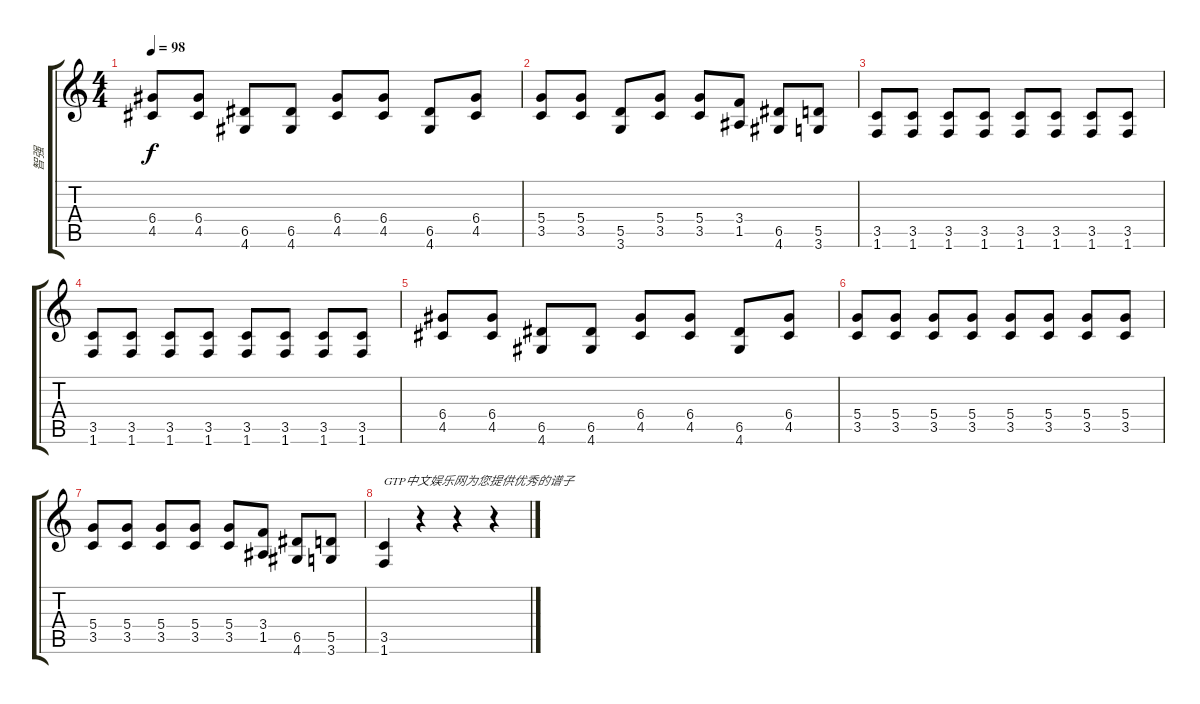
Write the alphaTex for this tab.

\track ("智强" "智强") {instrument overdrivenguitar}
\staff {score tabs}
\tuning (E4 B3 G3 D3 A2 E2) {hide}
\ts (4 4)
\tempo 98
\clef g2
\ks c
(6.4 4.5).8{dy f} (6.4 4.5).8 (6.5 4.6).8 (6.5 4.6).8 (6.4 4.5).8 (6.4 4.5).8 (6.5 4.6).8 (6.4 4.5).8 |
(5.4 3.5).8 (5.4 3.5).8 (5.5 3.6).8 (5.4 3.5).8 (5.4 3.5).8 (3.4 1.5).8 (6.5 4.6).8 (5.5 3.6).8 |
(3.5 1.6).8 (3.5 1.6).8 (3.5 1.6).8 (3.5 1.6).8 (3.5 1.6).8 (3.5 1.6).8 (3.5 1.6).8 (3.5 1.6).8 |
(3.5 1.6).8 (3.5 1.6).8 (3.5 1.6).8 (3.5 1.6).8 (3.5 1.6).8 (3.5 1.6).8 (3.5 1.6).8 (3.5 1.6).8 |
(6.4 4.5).8 (6.4 4.5).8 (6.5 4.6).8 (6.5 4.6).8 (6.4 4.5).8 (6.4 4.5).8 (6.5 4.6).8 (6.4 4.5).8 |
(5.4 3.5).8 (5.4 3.5).8 (5.4 3.5).8 (5.4 3.5).8 (5.4 3.5).8 (5.4 3.5).8 (5.4 3.5).8 (5.4 3.5).8 |
(5.4 3.5).8 (5.4 3.5).8 (5.4 3.5).8 (5.4 3.5).8 (5.4 3.5).8{instrument acousticguitarsteel} (3.4 1.5).8 (6.5 4.6).8 (5.5 3.6).8 |
(3.5 1.6).4{txt "GTP中文娱乐网为您提供优秀的谱子"} r.4 r.4 r.4
